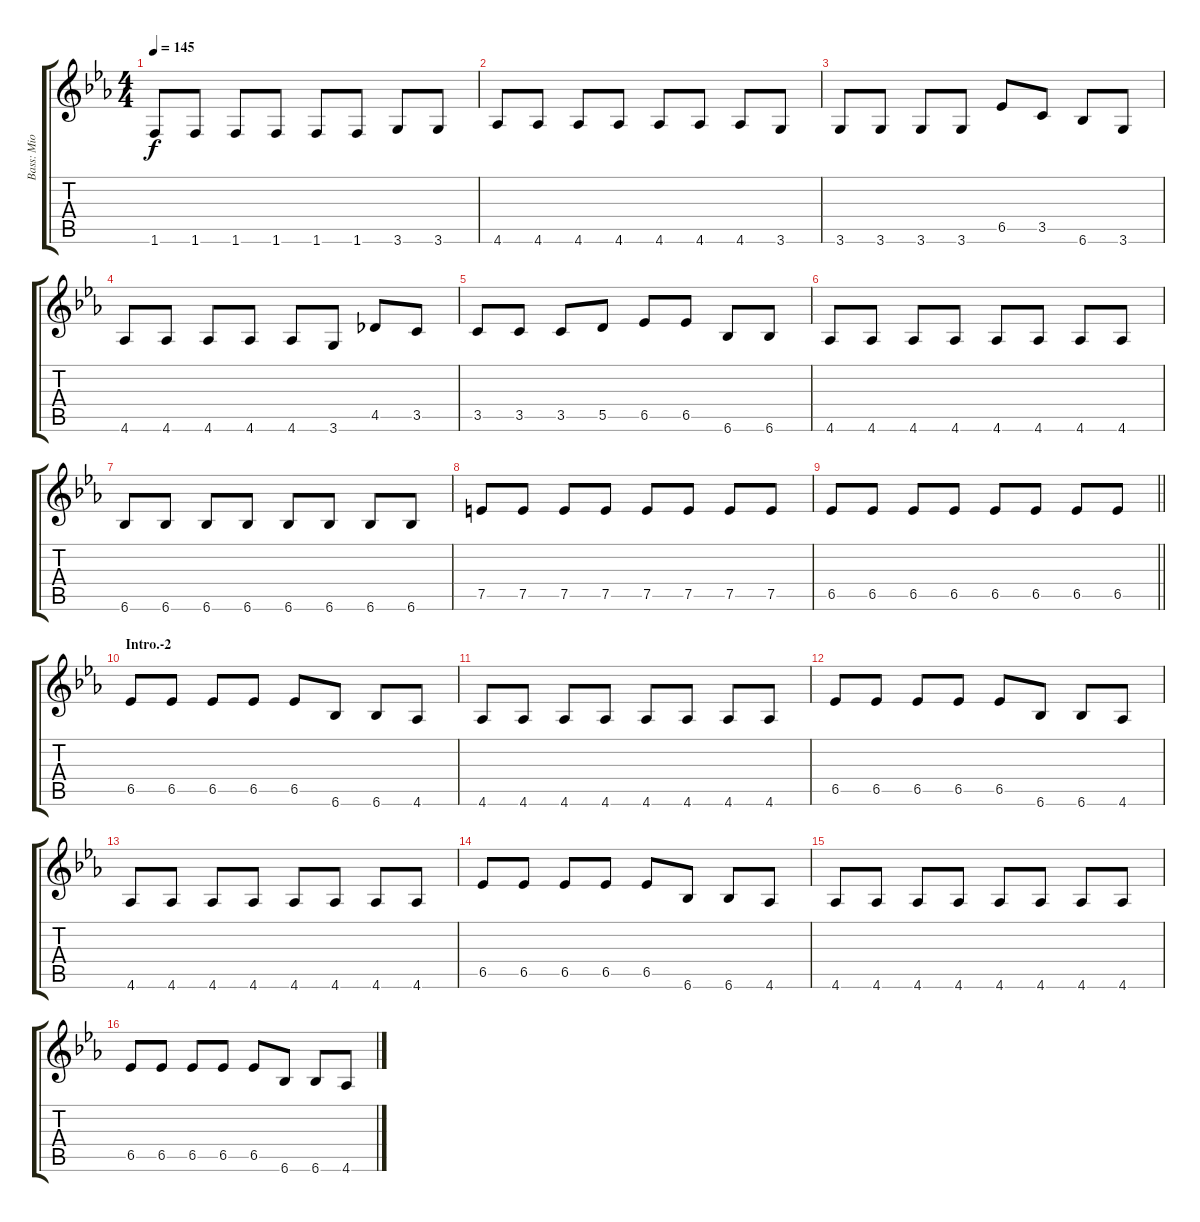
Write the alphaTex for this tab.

\track ("Bass: Mio Akiyama" "Bass: Mio ") {instrument electricbassfinger}
\staff {score tabs}
\tuning (E4 B3 G3 D3 A2 E2) {hide}
\ts (4 4)
\tempo 145
\clef g2
\ks eb
1.6.8{dy f} 1.6.8 1.6.8 1.6.8 1.6.8 1.6.8 3.6.8 3.6.8 |
4.6.8 4.6.8 4.6.8 4.6.8 4.6.8 4.6.8 4.6.8 3.6.8 |
3.6.8 3.6.8 3.6.8 3.6.8 6.5.8 3.5.8 6.6.8 3.6.8 |
4.6.8 4.6.8 4.6.8 4.6.8 4.6.8 3.6.8 4.5.8 3.5.8 |
3.5.8 3.5.8 3.5.8 5.5.8 6.5.8 6.5.8 6.6.8 6.6.8 |
4.6.8 4.6.8 4.6.8 4.6.8 4.6.8 4.6.8 4.6.8 4.6.8 |
6.6.8 6.6.8 6.6.8 6.6.8 6.6.8 6.6.8 6.6.8 6.6.8 |
7.5.8 7.5.8 7.5.8 7.5.8 7.5.8 7.5.8 7.5.8 7.5.8 |
\barLineRight lightlight
6.5.8 6.5.8 6.5.8 6.5.8 6.5.8 6.5.8 6.5.8 6.5.8 |
\section ("" "Intro.-2")
6.5.8 6.5.8 6.5.8 6.5.8 6.5.8 6.6.8 6.6.8 4.6.8 |
4.6.8 4.6.8 4.6.8 4.6.8 4.6.8 4.6.8 4.6.8 4.6.8 |
6.5.8 6.5.8 6.5.8 6.5.8 6.5.8 6.6.8 6.6.8 4.6.8 |
4.6.8 4.6.8 4.6.8 4.6.8 4.6.8 4.6.8 4.6.8 4.6.8 |
6.5.8 6.5.8 6.5.8 6.5.8 6.5.8 6.6.8 6.6.8 4.6.8 |
4.6.8 4.6.8 4.6.8 4.6.8 4.6.8 4.6.8 4.6.8 4.6.8 |
6.5.8 6.5.8 6.5.8 6.5.8 6.5.8 6.6.8 6.6.8 4.6.8
